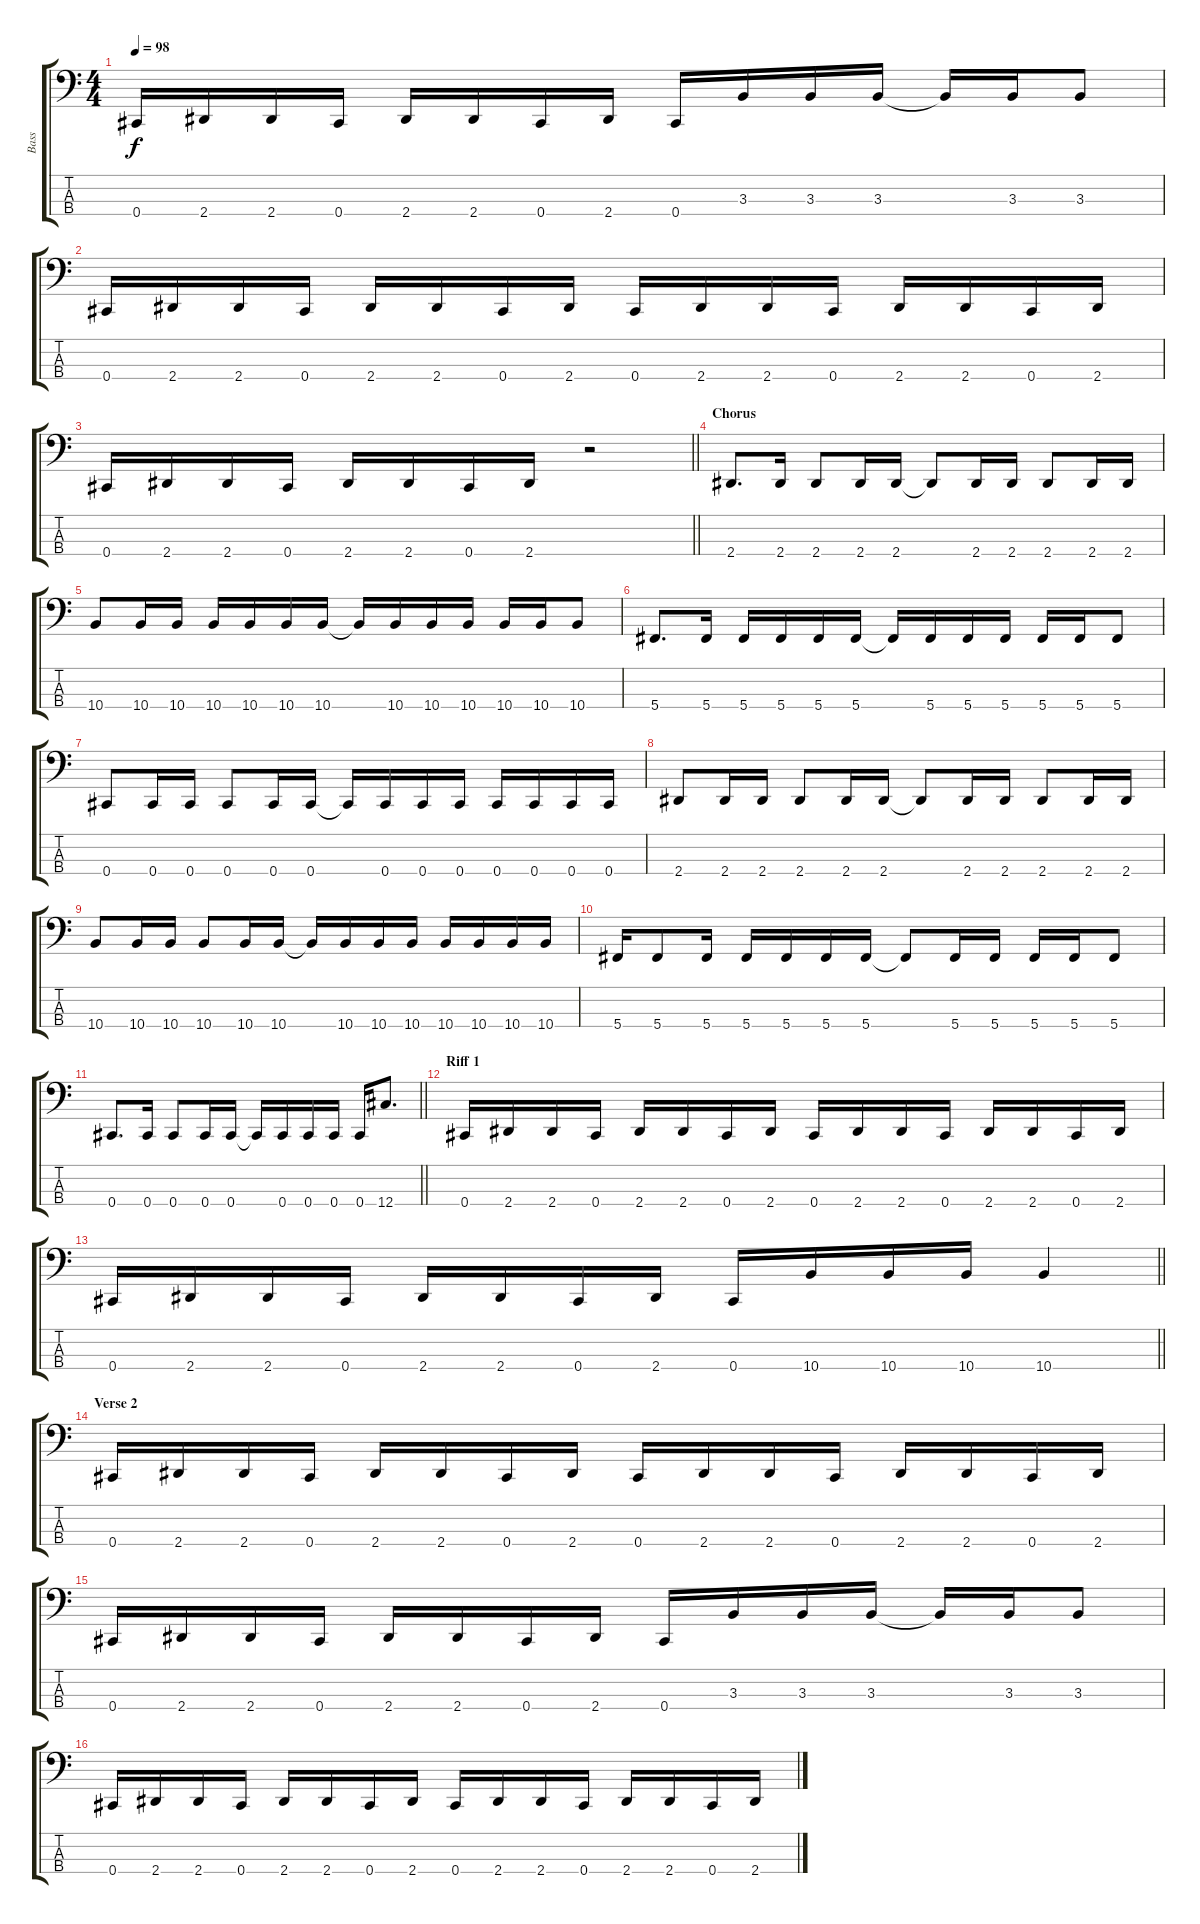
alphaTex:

\track ("Bass" "Bass") {instrument electricbassfinger}
\staff {score tabs}
\tuning (Gb2 Db2 Ab1 Db1) {hide}
\ts (4 4)
\tempo 98
\clef f4
\ks c
0.4.16{dy f} 2.4.16 2.4.16 0.4.16 2.4.16 2.4.16 0.4.16 2.4.16 0.4.16 3.3.16 3.3.16 3.3.16 3.3{t}.16 3.3.16 3.3.8 |
0.4.16 2.4.16 2.4.16 0.4.16 2.4.16 2.4.16 0.4.16 2.4.16 0.4.16 2.4.16 2.4.16 0.4.16 2.4.16 2.4.16 0.4.16 2.4.16 |
\barLineRight lightlight
0.4.16 2.4.16 2.4.16 0.4.16 2.4.16 2.4.16 0.4.16 2.4.16 r.2 |
\section ("" "Chorus")
2.4.8{d} 2.4.16 2.4.8 2.4.16 2.4.16 2.4{t}.8 2.4.16 2.4.16 2.4.8 2.4.16 2.4.16 |
10.4.8 10.4.16 10.4.16 10.4.16 10.4.16 10.4.16 10.4.16 10.4{t}.16 10.4.16 10.4.16 10.4.16 10.4.16 10.4.16 10.4.8 |
5.4.8{d} 5.4.16 5.4.16 5.4.16 5.4.16 5.4.16 5.4{t}.16 5.4.16 5.4.16 5.4.16 5.4.16 5.4.16 5.4.8 |
0.4.8 0.4.16 0.4.16 0.4.8 0.4.16 0.4.16 0.4{t}.16 0.4.16 0.4.16 0.4.16 0.4.16 0.4.16 0.4.16 0.4.16 |
2.4.8 2.4.16 2.4.16 2.4.8 2.4.16 2.4.16 2.4{t}.8 2.4.16 2.4.16 2.4.8 2.4.16 2.4.16 |
10.4.8 10.4.16 10.4.16 10.4.8 10.4.16 10.4.16 10.4{t}.16 10.4.16 10.4.16 10.4.16 10.4.16 10.4.16 10.4.16 10.4.16 |
5.4.16 5.4.8 5.4.16 5.4.16 5.4.16 5.4.16 5.4.16 5.4{t}.8 5.4.16 5.4.16 5.4.16 5.4.16 5.4.8 |
\barLineRight lightlight
0.4.8{d} 0.4.16 0.4.8 0.4.16 0.4.16 0.4{t}.16 0.4.16 0.4.16 0.4.16 0.4.16 12.4.8{d} |
\section ("" "Riff 1")
0.4.16 2.4.16 2.4.16 0.4.16 2.4.16 2.4.16 0.4.16 2.4.16 0.4.16 2.4.16 2.4.16 0.4.16 2.4.16 2.4.16 0.4.16 2.4.16 |
\barLineRight lightlight
0.4.16 2.4.16 2.4.16 0.4.16 2.4.16 2.4.16 0.4.16 2.4.16 0.4.16 10.4.16 10.4.16 10.4.16 10.4.4 |
\section ("" "Verse 2")
0.4.16 2.4.16 2.4.16 0.4.16 2.4.16 2.4.16 0.4.16 2.4.16 0.4.16 2.4.16 2.4.16 0.4.16 2.4.16 2.4.16 0.4.16 2.4.16 |
0.4.16 2.4.16 2.4.16 0.4.16 2.4.16 2.4.16 0.4.16 2.4.16 0.4.16 3.3.16 3.3.16 3.3.16 3.3{t}.16 3.3.16 3.3.8 |
0.4.16 2.4.16 2.4.16 0.4.16 2.4.16 2.4.16 0.4.16 2.4.16 0.4.16 2.4.16 2.4.16 0.4.16 2.4.16 2.4.16 0.4.16 2.4.16
